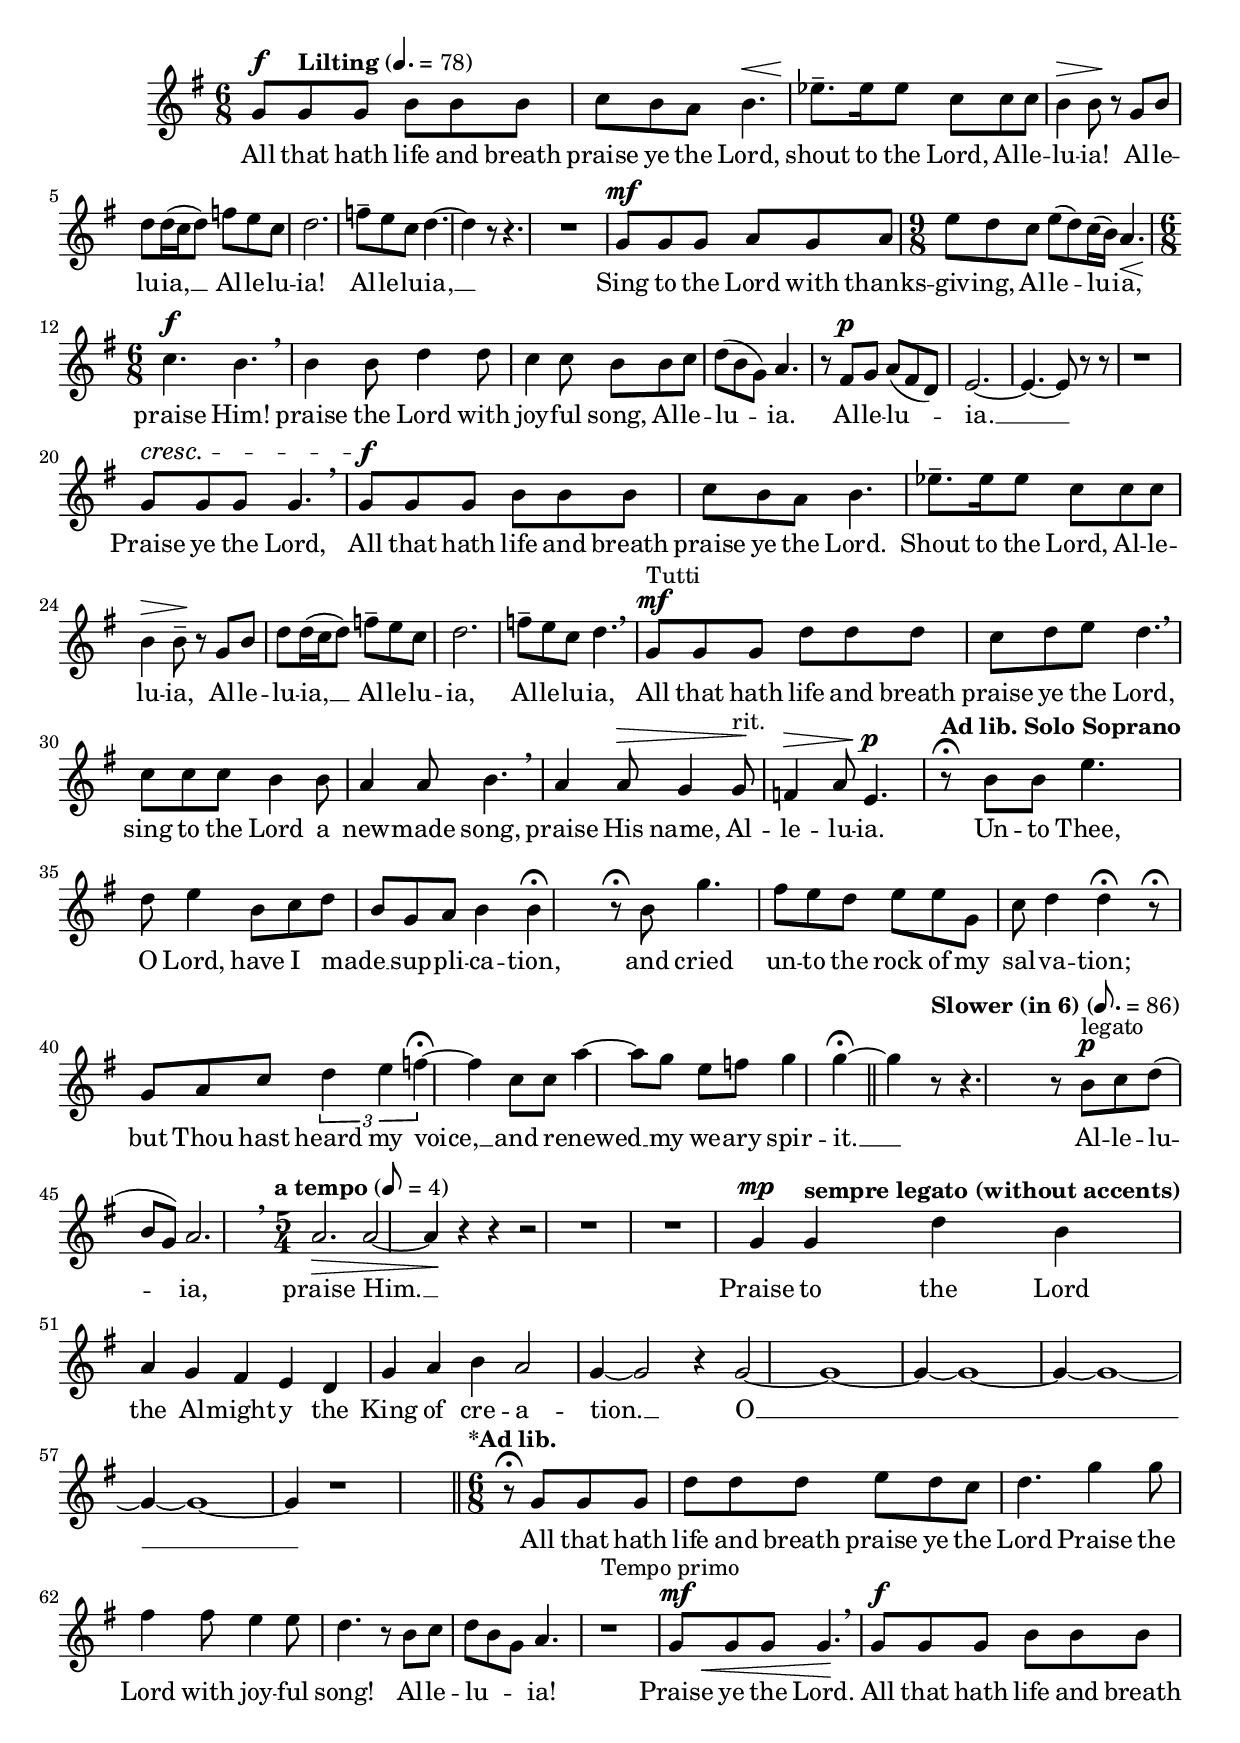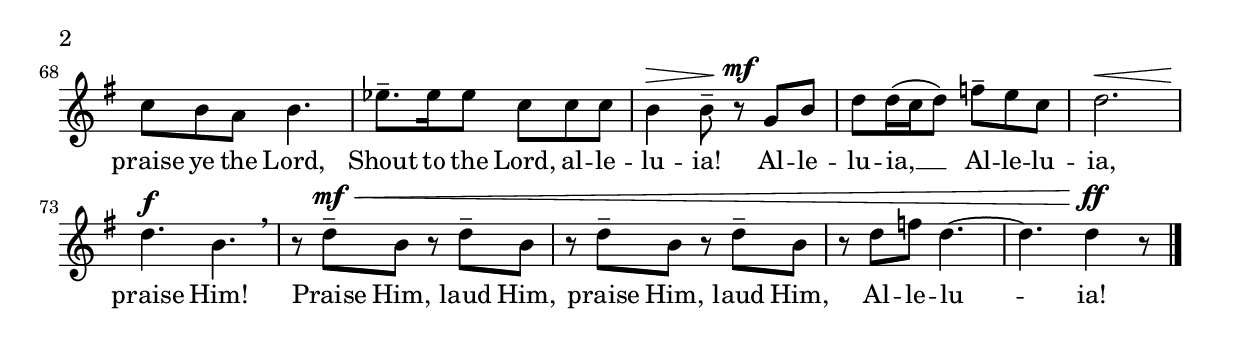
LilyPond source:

melodia =  {
\clef G
  
 \key g \major
  
  \time 6/8
 
 
  %partia sopranów s2, i solo
  % trzeba poprawić oznaczenia dynamiczne powinny być na górze a są na dole
   g'8 ^\f \tempo "Lilting" 4.=78 g'  g' b' b' b'
   c'' b' a' b'4. ^\< 
   es''8. \tenuto \! es''16 es''8 c'' c'' c'' 
   b'4 ^\> b'8 \! r g' b'
   d'' d''16 ( \melisma c'' d''8 ) \melismaEnd  f'' e'' c''
   d''2.
   f''8 \tenuto e'' c'' d''4.~ 
   d''4 r8 r4.
   R1*6/8
   g'8 ^\mf g' g' a' g' a'
   \time 9/8 e'' d'' c'' e'' (\melisma d'') \melismaEnd c''16 (\melisma b') \melismaEnd a'4. \<
   \time 6/8 c'' \! ^\f b' \breathe
   b'4 b'8 d''4 d''8
   c''4 c''8 b' b' c''
   d'' (\melisma b' g') \melismaEnd a'4.
   r8 fis' ^\p g' a' (\melisma fis' d') \melismaEnd 
   e'2.~
   e'4. ~ e'8 r r
   r1*6/8 
   g'8 ^\cresc g' g' g'4. \breathe
   g'8 ^\f g' g' b' b' b'
   c'' b' a' b'4.
   es''8. \tenuto es''16 es''8 c'' c'' c''
   b'4 ^\> b'8 \tenuto \! r g' b'
   d'' d''16 ( \melisma c'' d''8 ) \melismaEnd f'' ^\tenuto e'' c''
   d''2.
   f''8 ^\tenuto e'' c'' d''4. \breathe
   g'8 ^\mf ^"Tutti" g' g' d'' d'' d''
   c'' d'' e'' d''4. \breathe
   c''8 c'' c'' b'4 b'8 
   a'4 a'8 b'4. \breathe
   a'4 a'8 ^\> g'4 g'8 \! ^"rit."
   f'4^\> a'8 e'4. \! ^\p
   %solo
   \tempo "Ad lib. Solo Soprano"
   % dodac expressivo, zmiana kresek taktowych
   r8 ^\fermata  b' b' e''4. d''8 e''4 b'8 c'' d'' \melisma b' \melismaEnd g' a' b'4 b' ^\fermata
   r8 ^\fermata b' g''4. fis''8 e'' d'' e'' e'' g' c'' d''4 d'' \fermata
   r8 ^\fermata g' a' c'' \times 2/3 {d''4  e'' f''~^\fermata\melisma} f''4 \melismaEnd c''8 c'' \melisma a''4~ a''8 \melismaEnd g'' e'' f''
   g''4*6/8 g''4*6/8~ ^\fermata \melisma \bar "||"% sprawdzić ten takt powinny być w takcie 6/8 dwie cwierćnuty
   g''4 \melismaEnd \tempo "Slower (in 6)" 8.= 86 r8 r4.
   r8 b' ^\p ^ "legato" c'' d'' (\melisma b' g') \melismaEnd  
   a'2. \breathe
   \time 5/4 \tempo "a tempo" 8=4 a'2. \> a'2~ \melisma % jak wstawić ósemka równa cwierćnucie
   a'4\! \melismaEnd r4 r r2
   r1*5/4
   r1*5/4 
   g'4^\mp \tempo "sempre legato (without accents)" g' d'' b' a'
   g' fis' e' d' g'
   a' b' a'2 g'4~ \melisma
   g'2 \melismaEnd r4 g'2~ \melisma
   g'1 ~ g'4~
   g'1 ~ g'4~
    g'1 ~ g'4~
    g'1 ~ g'4\melismaEnd
    r1*5/4 \bar "||"  % pod koniec pauzy brak rit.
    \time 6/8
    \tempo "*Ad lib."
   r8 ^\fermata
   %kanon, tu trzeba pracy kogoś obeznanego
   %1 kanon
  g'8 g' g' d'' d'' d'' e'' d'' c'' d''4.
    
    %2 kanon
   g''4 g''8 fis''4 fis''8 e''4 e''8 d''4.
    %3 kanon
   r8 b' c'' d''\melisma b' g' \melismaEnd a'4.
   
   % cont sopr solo ad lib. ^"(continue Sop. solo ad lib.)"
   % widełki diminuendo do piana ^ \p
   
   r1*6/8 ^"Tempo primo"
   g'8 ^\mf \< g' g' g'4.\! \breathe
   g'8 ^\f g' g' b' b' b'
   c'' b' a' b'4.
   es''8.\tenuto es''16 es''8 c'' c'' c''
   b'4 ^\> b'8 \tenuto \! r8 ^\mf g' b'
   d'' d''16 ( \melisma c'' d''8 )\melismaEnd f'' \tenuto e'' c''
   d''2. ^\<
   d''4. ^\! ^\f b'4. \breathe
   r8 d'' \tenuto ^\mf ^\< b' r d'' \tenuto b'
    r8 d'' \tenuto b' r d'' \tenuto b'
    r8 d'' f'' d''4.~ \melisma
    d''4. \melismaEnd d''4 ^\! ^\ff r8 \bar "|."
   
   
   
}

 

tekst = \lyricmode {
  All that hath life and breath praise ye the Lord,
  shout to the Lord, Al -- le -- lu -- ia!
  Al -- le -- lu -- ia, __
  Al -- le -- lu -- ia!
   Al -- le -- lu -- ia, __
   Sing to the Lord with thanks -- giv -- ing,
   Al -- le -- lu -- ia,
   praise Him!
   praise the Lord with joy -- ful song, 
   Al -- le -- lu -- ia.
   Al -- le -- lu -- ia. __
   Praise ye the Lord,
   All that hath life and breath
   praise ye the Lord.
   Shout to the Lord, Al -- le -- lu -- ia,
   Al -- le -- lu -- ia, __
   Al -- le -- lu -- ia,
   Al -- le -- lu -- ia,
   All that hath life and breath
   praise ye the Lord,
   sing to the Lord a new -- made song,
   praise His name, 
   Al -- le -- lu -- ia.
   % solo sopran
   Un -- to Thee,
   O Lord, have I made __ sup -- pli -- ca -- tion,
   and cried un -- to the rock of my sal -- va -- tion;
   but Thou hast heard my voice, __ and renewed __ my we -- ary
   spir -- it. __
   % koniec solo
   Al -- le -- lu -- ia,
   praise Him. __
   Praise to the Lord the Al -- might -- y the King of cre -- a -- tion. __
   O __
   % kanon 1 tekst
  All that hath life and breath praise ye the Lord
  % kanon 2 tekst
  Praise the Lord with joy -- ful song!
   % kanon 3 tekst
  Al -- le -- lu -- ia!
   
   Praise ye the Lord.
   All that hath life and breath
   praise ye the Lord,
   Shout to the Lord, al -- le -- lu -- ia!
   Al -- le -- lu -- ia, __
   Al -- le -- lu -- ia,
   praise Him!
   Praise Him,
   laud Him,
   praise Him,
   laud Him,
   Al -- le -- lu -- ia!
}

<<
  \melodia
  \addlyrics \tekst
>>